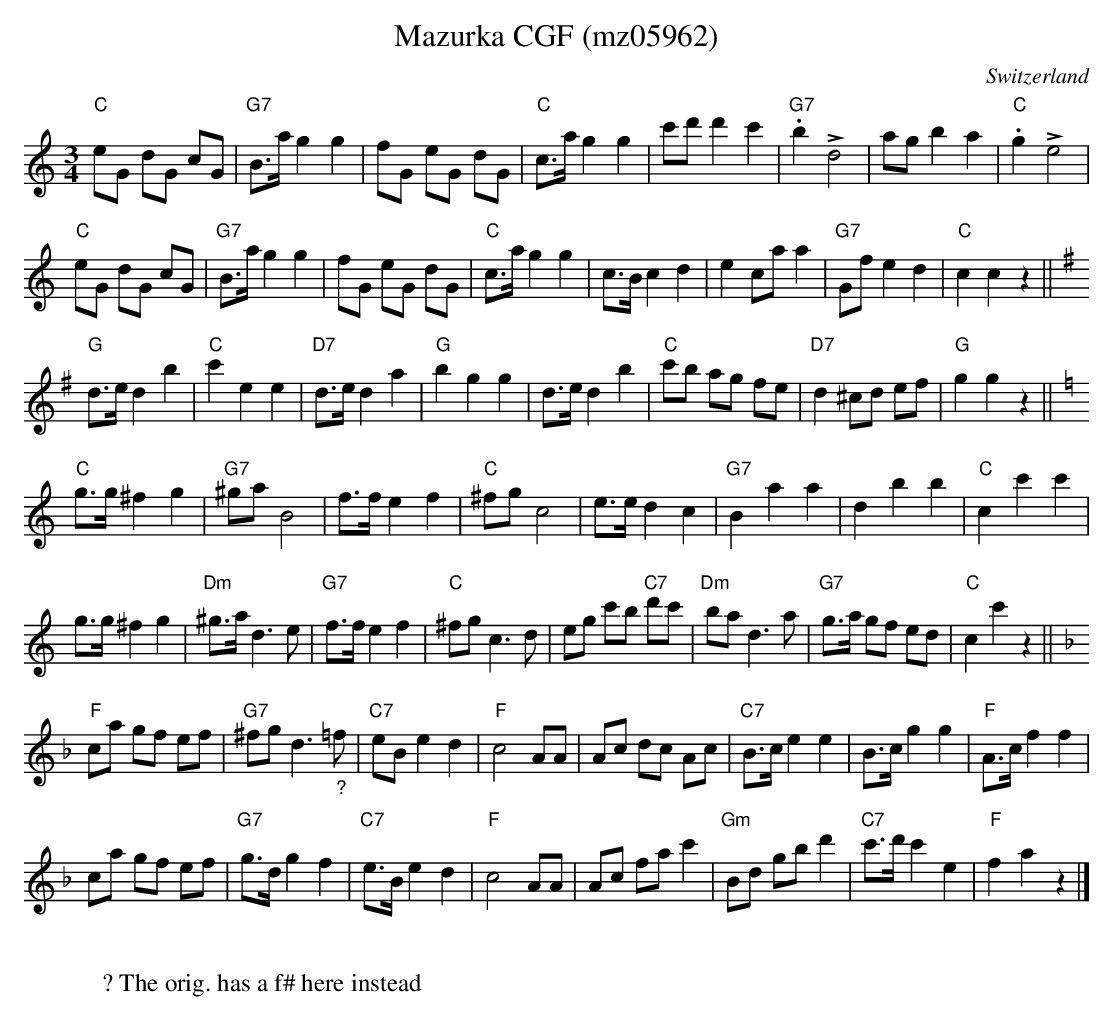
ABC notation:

X:1
T:  Mazurka CGF (mz05962)
O:Switzerland
M:3/4
L:1/8
K:C major
"C"eG dG cG | "G7"B>a g2g2 | fG eG dG | "C"c>a g2g2 | c'd' d'2c'2 | "G7".b2+>+d4 | ag b2a2 | "C".g2+>+e4 |
"C"eG dG cG | "G7"B>a g2g2 | fG eG dG | "C"c>ag2g2 | c>B c2d2 | e2 ca a2 | "G7"Gf e2d2 | "C"c2c2z2 || [K:G]
"G"d>ed2 b2 | "C"c'2 e2e2 | "D7"d>ed2a2 | "G"b2g2g2 | d>e d2b2 | "C"c'b ag fe | "D7"d2 ^cd ef | "G"g2g2z2 || [K:C]
"C"g>g ^f2g2 | "G7"^ga B4 | f>f e2f2 | "C"^fg c4 | e>ed2c2 | "G7"B2a2a2 | d2b2b2 | "C"c2c'2c'2 |
g>g ^f2g2 | "Dm"^g>a d3e | "G7"f>f e2f2 | "C"^fg c3d | eg c'b "C7"d'c' | "Dm"ba d3a | "G7"g>a gf ed | "C"c2c'2z2 || [K:F]
"F"ca gf ef | "G7"^fg d3"_?"=f | "C7"eB e2d2 | "F"c4AA | Ac dc Ac | "C7"B>c e2e2 | B>cg2g2 | "F"A>c f2f2 |
ca gf ef | "G7"g>d g2f2 | "C7"e>B e2d2 | "F"c4AA | Ac fa c'2 | "Gm"Bd gb d'2 | "C7"c'>d' c'2e2 | "F"f2a2 z2 |]
W:
W: ? The orig. has a f# here instead
